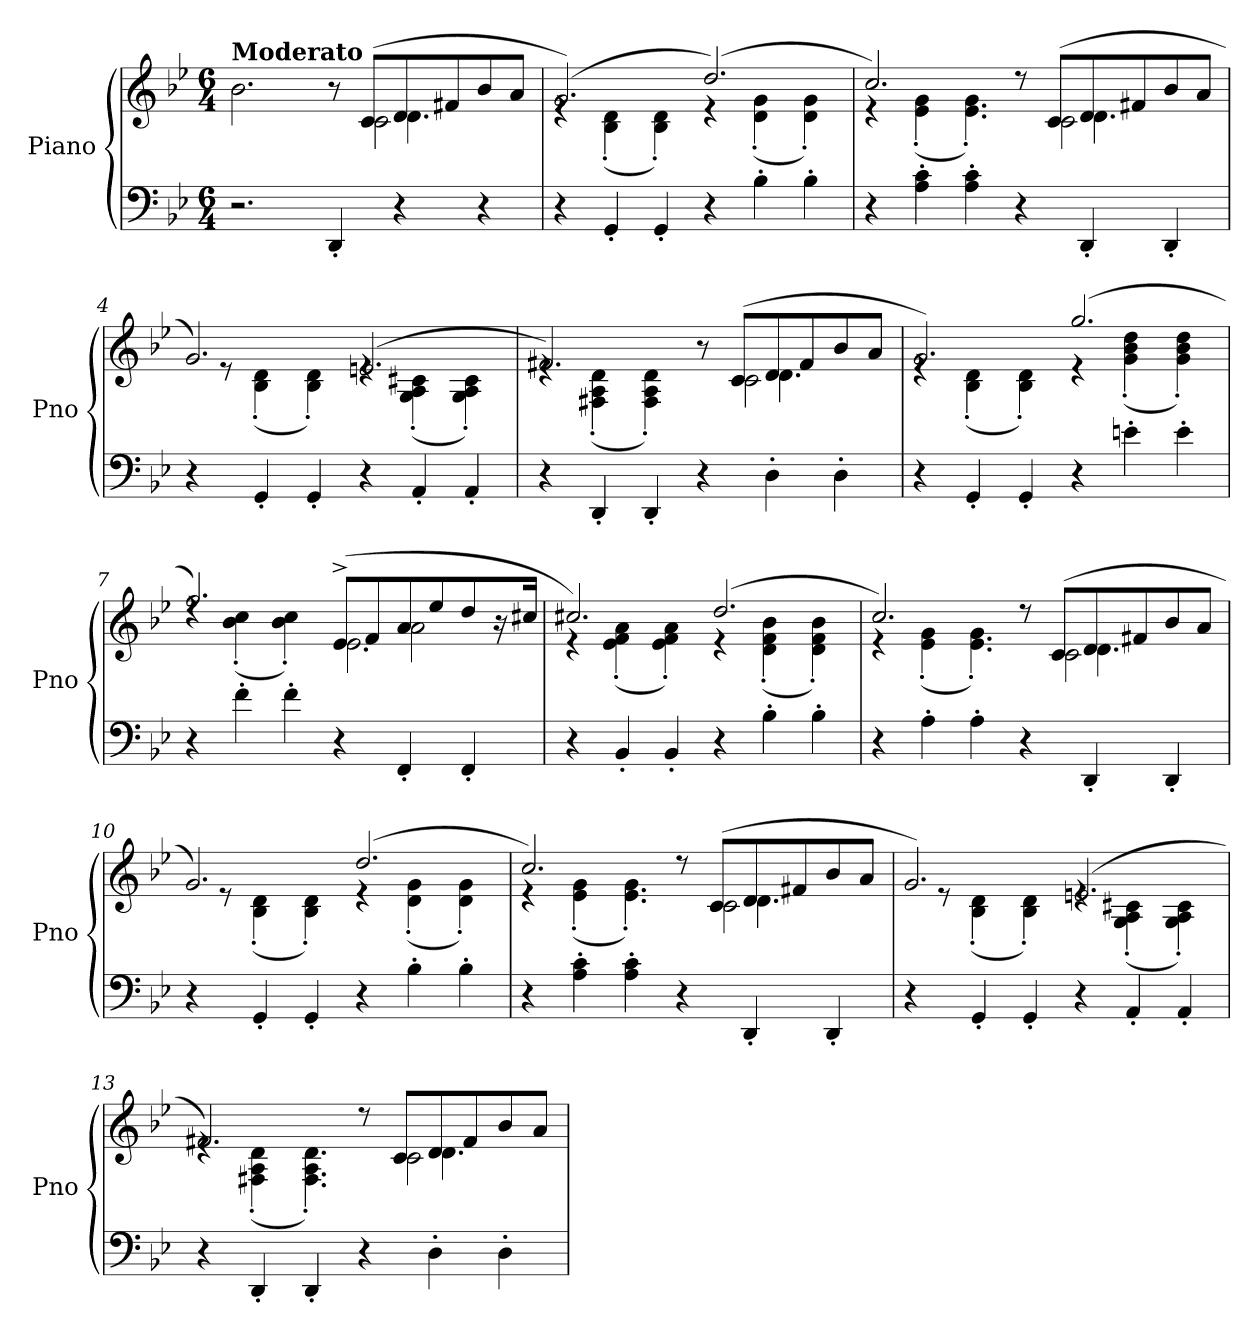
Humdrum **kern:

**kern	**kern	**dynam
*part1	*part1	*part1
*staff2	*staff1	*staff1/2
*I"Piano	*	*
*I'Pno	*	*
*clefF4	*clefG2	*
*k[b-e-]	*k[b-e-]	*
*M6/4	*M6/4	*
=1	=1	=1
*	*^	*
*	*	*^	*
!	!LO:TX:a:B:t=Moderato	!	!	!
2.r	2.b-\	2..ryy	1ryy	.
!	!	!	!	!LO:DY:b
4DD'/	8r	.	.	other-dynamics
.	(>8c/L	2c\	.	.
4r	8d/	.	4.d\	.
.	8f#X/	.	.	.
4r	8b-/	.	.	.
.	8a/J	8ryy	8ryy	.
*	*	*v	*v	*
=2	=2	=2	=2
4r	(>2.g/)	4re	.
4GG'/	.	(<4B-\' 4d\'	.
4GG'/	.	4B-\' 4d\')	.
4r	(>2.dd/)	4re	.
4B-'\	.	(<4d\' 4g\'	.
4B-'\	.	4d\' 4g\')	.
=3	=3	=3	=3
*	*	*^	*
4r	2.cc/)	4r	1ryy	.
4A\' 4c\'	.	(<4e-\' 4g\'	.	.
4A\' 4c\'	.	4.e-\' 4.g\')	.	.
4r	8r	.	.	.
.	(>8c/L	2c\	.	.
4DD'/	8d/	.	4.d\	.
.	8f#X/	.	.	.
4DD'/	8b-/	.	.	.
.	8a/J	8ryy	8ryy	.
*	*	*v	*v	*
!!LO:LB:g=z
=4	=4	=4	=4
4r	2.g/)	8ryy	.
.	.	8re	.
4GG'/	.	(<4B-\' 4d\'	.
4GG'/	.	4B-\' 4d\')	.
4r	(>2.en/	4re	.
4AA'/	.	(<4G\' 4A\' 4c#X\'	.
4AA'/	.	4G\' 4A\' 4c#\')	.
=5	=5	=5	=5
*	*	*^	*
4r	2.f#X/)	4re	1ryy	.
4DD'/	.	(<4F#X\' 4A\' 4d\'	.	.
4DD'/	.	4F#\' 4A\' 4d\')	.	.
4r	8r	8ryy	.	.
.	(>8c/L	2c\	.	.
4D'\	8d/	.	4.d\	.
.	8f#/	.	.	.
4D'\	8b-/	.	.	.
.	8a/J	8ryy	8ryy	.
*	*	*v	*v	*
=6	=6	=6	=6
4r	2.g/)	4re	.
4GG'/	.	(<4B-\' 4d\'	.
4GG'/	.	4B-\' 4d\')	.
4r	(>2.gg/	4r	.
4en'\	.	(<4g\' 4b-\' 4dd\'	.
4e'\	.	4g\' 4b-\' 4dd\')	.
!!LO:LB:g=z
=7	=7	=7	=7
*	*	*^	*
4r	2.ff/)	4rdd	1ryy	.
4f'\	.	(<4b-\' 4cc\'	.	.
4f'\	.	4b-\' 4cc\')	.	.
4r	(>8e-^/L	2.e-\	.	.
.	8f/	.	.	.
4FF'/	8a/	.	2a\	.
.	8ee-/	.	.	.
4FF'/	8dd/	.	.	.
.	16r	.	.	.
.	16cc#X/Jk	.	.	.
*	*	*v	*v	*
=8	=8	=8	=8
4r	2.cc#X/)	4r	.
4BB-'/	.	(<4e-\' 4f\' 4a\'	.
4BB-'/	.	4e-\' 4f\' 4a\')	.
4r	(>2.dd/	4r	.
4B-'\	.	(<4d\' 4f\' 4b-\'	.
4B-'\	.	4d\' 4f\' 4b-\')	.
=9	=9	=9	=9
*	*	*^	*
4r	2.cc/)	4r	1ryy	.
4A'\	.	(<4e-\' 4g\'	.	.
4A'\	.	4.e-\' 4.g\')	.	.
4r	8r	.	.	.
.	(>8c/L	2c\	.	.
4DD'/	8d/	.	4.d\	.
.	8f#X/	.	.	.
4DD'/	8b-/	.	.	.
.	8a/J	8ryy	8ryy	.
*	*	*v	*v	*
!!LO:LB:g=z
=10	=10	=10	=10
4r	2.g/)	8ryy	.
.	.	8re	.
4GG'/	.	(<4B-\' 4d\'	.
4GG'/	.	4B-\' 4d\')	.
4r	(>2.dd/	4re	.
4B-'\	.	(<4d\' 4g\'	.
4B-'\	.	4d\' 4g\')	.
=11	=11	=11	=11
*	*	*^	*
4r	2.cc/)	4r	1ryy	.
4A\' 4c\'	.	(<4e-\' 4g\'	.	.
4A\' 4c\'	.	4.e-\' 4.g\')	.	.
4r	8r	.	.	.
.	(>8c/L	2c\	.	.
4DD'/	8d/	.	4.d\	.
.	8f#X/	.	.	.
4DD'/	8b-/	.	.	.
.	8a/J	8ryy	8ryy	.
*	*	*v	*v	*
=12	=12	=12	=12
4r	2.g/)	8ryy	.
.	.	8re	.
4GG'/	.	(<4B-\' 4d\'	.
4GG'/	.	4B-\' 4d\')	.
4r	(>2.en/	4re	.
4AA'/	.	(<4G\' 4A\' 4c#X\'	.
4AA'/	.	4G\' 4A\' 4c#\')	.
!!LO:LB:g=z
=13	=13	=13	=13
*	*	*^	*
4r	2.f#X/)	4re	1ryy	.
4DD'/	.	(<4F#X\' 4A\' 4d\'	.	.
4DD'/	.	4.F#\' 4.A\' 4.d\')	.	.
4r	8r	.	.	.
.	8c/L	2c\	.	.
4D'\	8d/	.	4.d\	.
.	8f#/	.	.	.
4D'\	8b-/	.	.	.
.	8a/J	8ryy	8ryy	.
*	*v	*v	*v	*
=	=	=
*-	*-	*-
